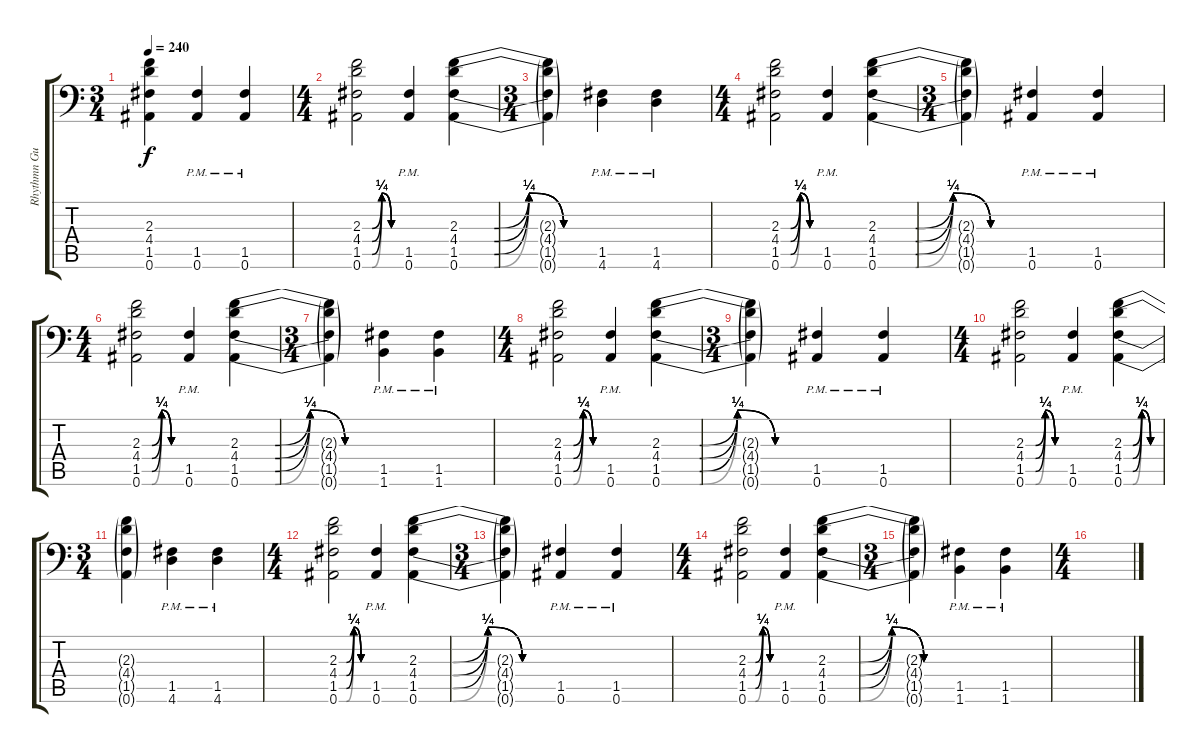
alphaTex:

\track ("Rhythmn Guitar #2" "Rhythmn Gu") {instrument distortionguitar}
\staff {score tabs}
\tuning (C4 G3 Eb3 Bb2 F2 Bb1) {hide}
\ts (3 4)
\tempo 240
\clef f4
\ks c
(2.3{t} 4.4{t} 1.5{t} 0.6{t}).4{dy f} (1.5{pm} 0.6{pm}).4 (1.5{pm} 0.6{pm}).4 |
\ts (4 4)
(2.3{be (custom 0 0 15 0 30 1 45 0 60 0)} 4.4{be (custom 0 0 15 0 30 1 45 0 60 0)} 1.5{be (custom 0 0 15 0 30 1 45 0 60 0)} 0.6{be (custom 0 0 15 0 30 1 45 0 60 0)}).2 (1.5{pm} 0.6{pm}).4 (2.3{be (custom 0 0 15 0 30 1 45 0 60 0)} 4.4{be (custom 0 0 15 0 30 1 45 0 60 0)} 1.5{be (custom 0 0 15 0 30 1 45 0 60 0)} 0.6{be (custom 0 0 15 0 30 1 45 0 60 0)}).4 |
\ts (3 4)
(2.3{t} 4.4{t} 1.5{t} 0.6{t}).4 (1.5{pm} 4.6{pm}).4 (1.5{pm} 4.6{pm}).4 |
\ts (4 4)
(2.3{be (custom 0 0 15 0 30 1 45 0 60 0)} 4.4{be (custom 0 0 15 0 30 1 45 0 60 0)} 1.5{be (custom 0 0 15 0 30 1 45 0 60 0)} 0.6{be (custom 0 0 15 0 30 1 45 0 60 0)}).2 (1.5{pm} 0.6{pm}).4 (2.3{be (custom 0 0 15 0 30 1 45 0 60 0)} 4.4{be (custom 0 0 15 0 30 1 45 0 60 0)} 1.5{be (custom 0 0 15 0 30 1 45 0 60 0)} 0.6{be (custom 0 0 15 0 30 1 45 0 60 0)}).4 |
\ts (3 4)
(2.3{t} 4.4{t} 1.5{t} 0.6{t}).4 (1.5{pm} 0.6{pm}).4{volume 5} (1.5{pm} 0.6{pm}).4 |
\ts (4 4)
(2.3{be (custom 0 0 15 0 30 1 45 0 60 0)} 4.4{be (custom 0 0 15 0 30 1 45 0 60 0)} 1.5{be (custom 0 0 15 0 30 1 45 0 60 0)} 0.6{be (custom 0 0 15 0 30 1 45 0 60 0)}).2 (1.5{pm} 0.6{pm}).4 (2.3{be (custom 0 0 15 0 30 1 45 0 60 0)} 4.4{be (custom 0 0 15 0 30 1 45 0 60 0)} 1.5{be (custom 0 0 15 0 30 1 45 0 60 0)} 0.6{be (custom 0 0 15 0 30 1 45 0 60 0)}).4 |
\ts (3 4)
(2.3{t} 4.4{t} 1.5{t} 0.6{t}).4 (1.5{pm} 1.6{pm}).4 (1.5{pm} 1.6{pm}).4 |
\ts (4 4)
(2.3{be (custom 0 0 15 0 30 1 45 0 60 0)} 4.4{be (custom 0 0 15 0 30 1 45 0 60 0)} 1.5{be (custom 0 0 15 0 30 1 45 0 60 0)} 0.6{be (custom 0 0 15 0 30 1 45 0 60 0)}).2 (1.5{pm} 0.6{pm}).4 (2.3{be (custom 0 0 15 0 30 1 45 0 60 0)} 4.4{be (custom 0 0 15 0 30 1 45 0 60 0)} 1.5{be (custom 0 0 15 0 30 1 45 0 60 0)} 0.6{be (custom 0 0 15 0 30 1 45 0 60 0)}).4 |
\ts (3 4)
(2.3{t} 4.4{t} 1.5{t} 0.6{t}).4 (1.5{pm} 0.6{pm}).4 (1.5{pm} 0.6{pm}).4 |
\ts (4 4)
(2.3{be (custom 0 0 15 0 30 1 45 0 60 0)} 4.4{be (custom 0 0 15 0 30 1 45 0 60 0)} 1.5{be (custom 0 0 15 0 30 1 45 0 60 0)} 0.6{be (custom 0 0 15 0 30 1 45 0 60 0)}).2 (1.5{pm} 0.6{pm}).4{volume 0} (2.3{be (custom 0 0 15 0 30 1 45 0 60 0)} 4.4{be (custom 0 0 15 0 30 1 45 0 60 0)} 1.5{be (custom 0 0 15 0 30 1 45 0 60 0)} 0.6{be (custom 0 0 15 0 30 1 45 0 60 0)}).4 |
\ts (3 4)
(2.3{t} 4.4{t} 1.5{t} 0.6{t}).4 (1.5{pm} 4.6{pm}).4 (1.5{pm} 4.6{pm}).4 |
\ts (4 4)
(2.3{be (custom 0 0 15 0 30 1 45 0 60 0)} 4.4{be (custom 0 0 15 0 30 1 45 0 60 0)} 1.5{be (custom 0 0 15 0 30 1 45 0 60 0)} 0.6{be (custom 0 0 15 0 30 1 45 0 60 0)}).2 (1.5{pm} 0.6{pm}).4 (2.3{be (custom 0 0 15 0 30 1 45 0 60 0)} 4.4{be (custom 0 0 15 0 30 1 45 0 60 0)} 1.5{be (custom 0 0 15 0 30 1 45 0 60 0)} 0.6{be (custom 0 0 15 0 30 1 45 0 60 0)}).4 |
\ts (3 4)
(2.3{t} 4.4{t} 1.5{t} 0.6{t}).4 (1.5{pm} 0.6{pm}).4 (1.5{pm} 0.6{pm}).4 |
\ts (4 4)
(2.3{be (custom 0 0 15 0 30 1 45 0 60 0)} 4.4{be (custom 0 0 15 0 30 1 45 0 60 0)} 1.5{be (custom 0 0 15 0 30 1 45 0 60 0)} 0.6{be (custom 0 0 15 0 30 1 45 0 60 0)}).2 (1.5{pm} 0.6{pm}).4 (2.3{be (custom 0 0 15 0 30 1 45 0 60 0)} 4.4{be (custom 0 0 15 0 30 1 45 0 60 0)} 1.5{be (custom 0 0 15 0 30 1 45 0 60 0)} 0.6{be (custom 0 0 15 0 30 1 45 0 60 0)}).4 |
\ts (3 4)
(2.3{t} 4.4{t} 1.5{t} 0.6{t}).4 (1.5{pm} 1.6{pm}).4 (1.5{pm} 1.6{pm}).4 |
\ts (4 4)
